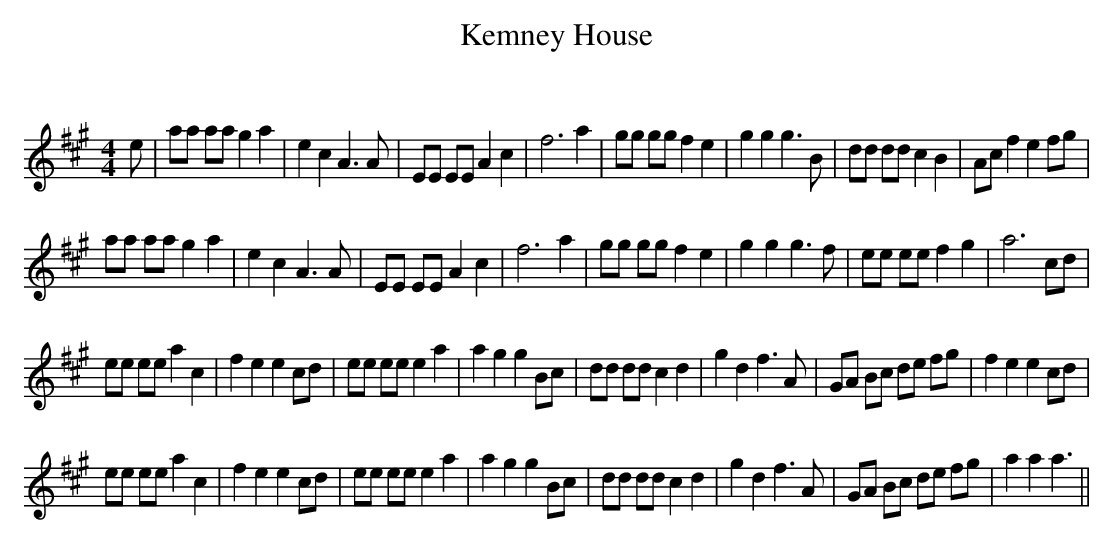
X:1
T: Kemney House
C:
Q: 232
K:A
M:4/4
L:1/8
e|aa aa g2 a2|e2 c2 A3A|EE EE A2 c2|f6 a2|gg gg f2 e2|g2 g2 g3B|dd dd c2 B2|Ac f2 e2 fg|
aa aa g2 a2|e2 c2 A3A|EE EE A2 c2|f6 a2|gg gg f2 e2|g2 g2 g3f|ee ee f2 g2|a6 cd|
ee ee a2 c2|f2 e2 e2 cd|ee ee e2 a2|a2 g2 g2 Bc|dd dd c2 d2|g2 d2 f3A|GA Bc de fg|f2 e2 e2 cd|
ee ee a2 c2|f2 e2 e2 cd|ee ee e2 a2|a2 g2 g2 Bc|dd dd c2 d2|g2 d2 f3A|GA Bc de fg|a2 a2 a3||
